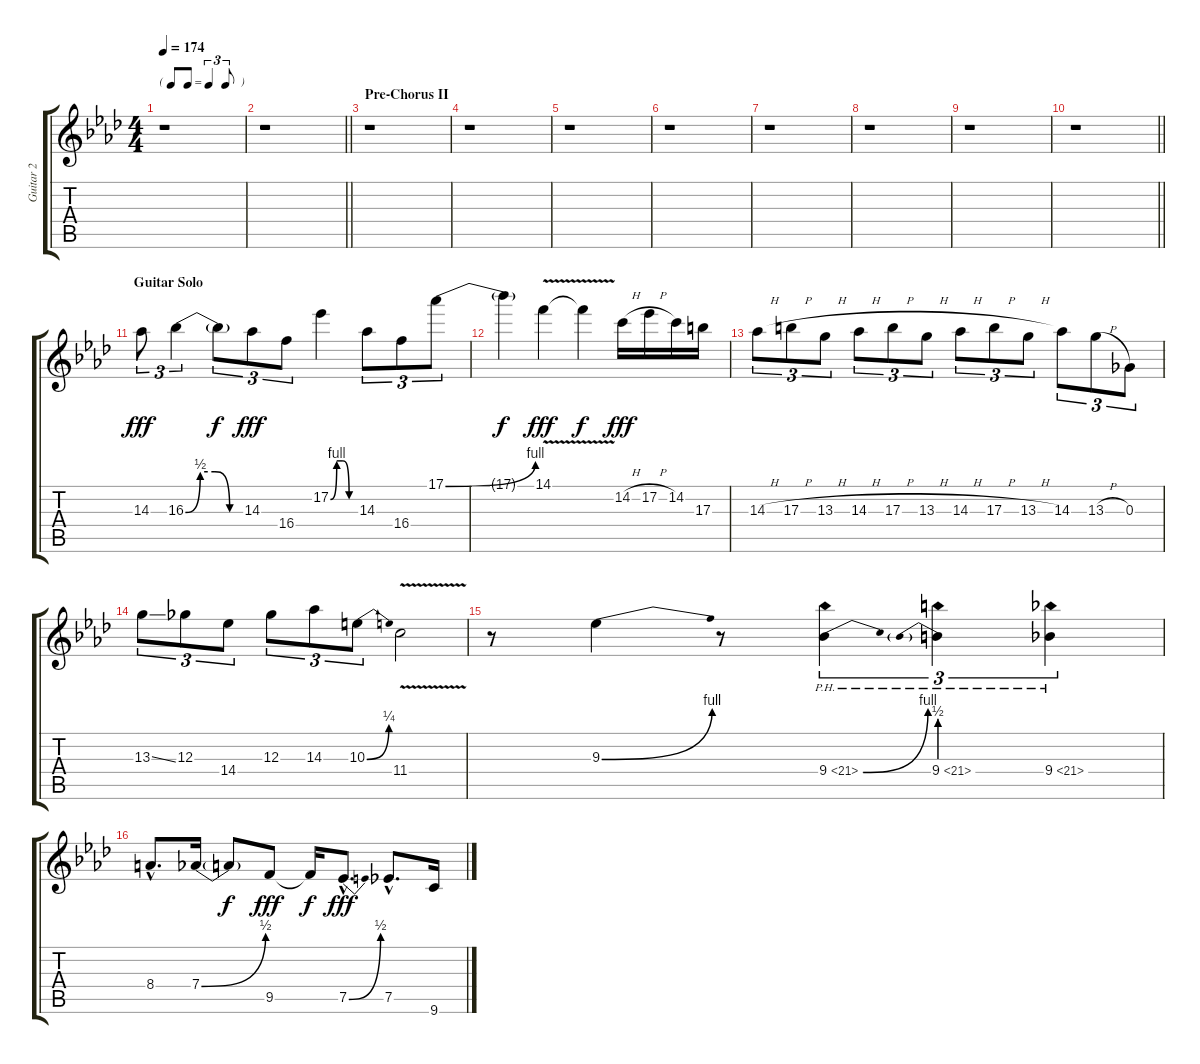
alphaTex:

\track ("Guitar 2" "Guitar 2") {instrument distortionguitar}
\staff {score tabs}
\tuning (Eb4 Bb3 Gb3 Db3 Ab2 Eb2) {hide}
\ts (4 4)
\tf triplet8th
\tempo 174
\clef g2
\ks ab
r.1{dy fff} |
\barLineRight lightlight
r.1 |
\section ("" "Pre-Chorus II")
r.1 |
r.1 |
r.1 |
r.1 |
r.1 |
r.1 |
r.1 |
\barLineRight lightlight
r.1 |
\section ("" "Guitar Solo")
14.3.8{tu (3 2)} 16.3{be (custom 0 0 15 2 30 2 45 0 60 0)}.4{tu (3 2)} 16.3{t}.8{tu (3 2) dy f} 14.3.8{tu (3 2) dy fff} 16.4.8{tu (3 2)} 17.2{be (custom 0 0 15 4 30 4 45 0 60 0)}.4 14.3.8{tu (3 2)} 16.4.8{tu (3 2)} 17.1{be (bend 0 0 60 4)}.8{tu (3 2)} |
17.1{t}.4{dy f} 14.1{v}.4{dy fff} 14.1{t}.4{dy f} 14.2{h}.16{dy fff} 17.2{h}.16 14.2.16 17.3.16 |
14.3{h}.8{tu (3 2)} 17.3{h}.8{tu (3 2)} 13.3{h}.8{tu (3 2)} 14.3{h}.8{tu (3 2)} 17.3{h}.8{tu (3 2)} 13.3{h}.8{tu (3 2)} 14.3{h}.8{tu (3 2)} 17.3{h}.8{tu (3 2)} 13.3{h}.8{tu (3 2)} 14.3.8{tu (3 2)} 13.3{h}.8{tu (3 2)} 0.3.8{tu (3 2)} |
13.3{ss}.8{tu (3 2)} 12.3.8{tu (3 2)} 14.4.8{tu (3 2)} 12.3.8{tu (3 2)} 14.3.8{tu (3 2)} 10.3{be (bend 0 0 60 1)}.8{tu (3 2)} 11.4{v}.2 |
r.8 9.3{be (bend 0 0 60 4)}.4 r.8 9.4{be (bend 0 0 60 4) ph 12}.4{tu (3 2)} 9.4{be (prebend 0 2 60 2) ph 12}.4{tu (3 2)} 9.4{ph 12}.4{tu (3 2)} |
8.4{hac}.8{d} 7.4{be (bend 0 0 60 2)}.16 7.4{t}.8{dy f} 9.5.8{dy fff} 9.5{t}.16{dy f} 7.5{be (bend 0 0 60 2) hac}.8{d dy fff} 7.5{hac}.8{d} 9.6.16
